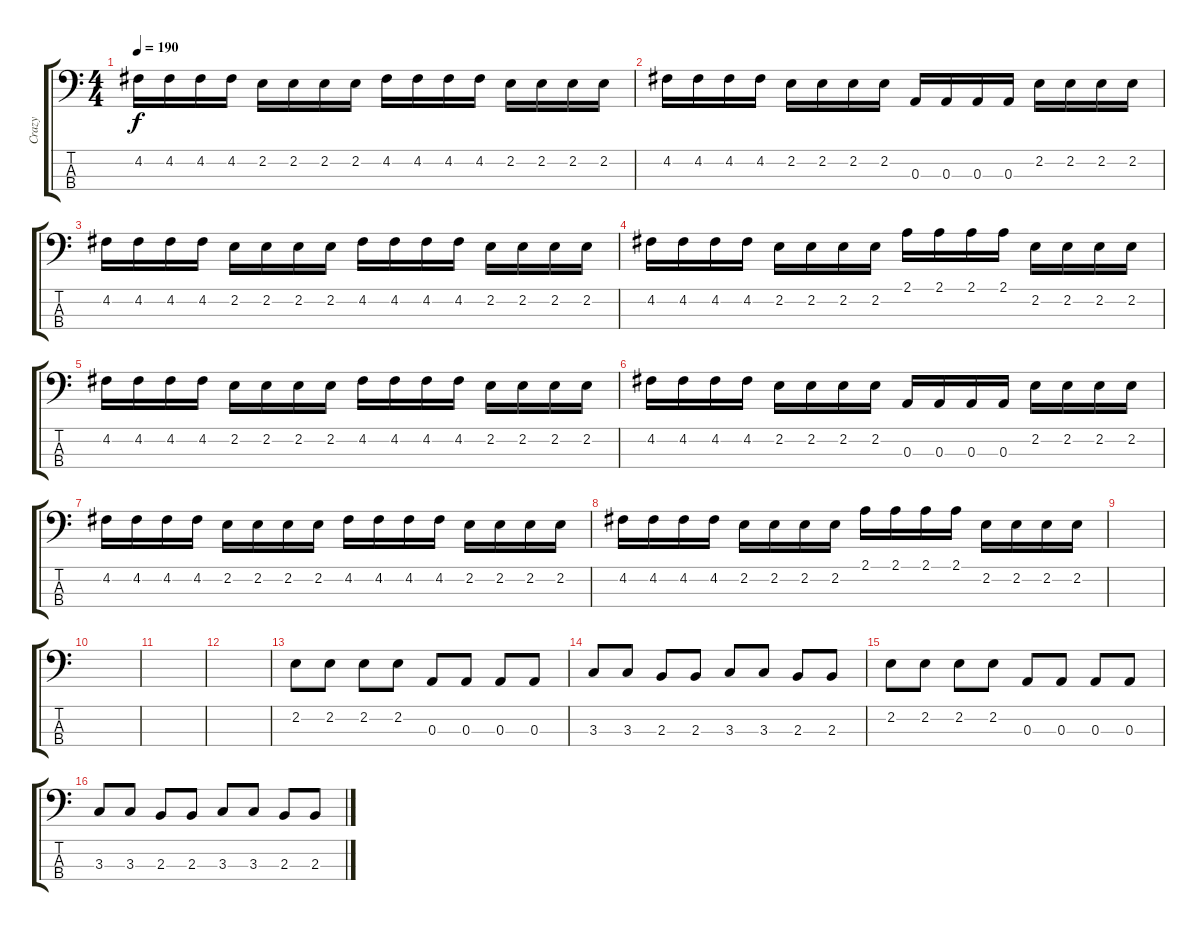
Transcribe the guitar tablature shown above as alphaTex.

\track ("Crazy" "Crazy") {instrument electricbassfinger}
\staff {score tabs}
\tuning (G2 D2 A1 E1) {hide}
\ts (4 4)
\tempo 190
\clef f4
\ks c
4.2.16{dy f} 4.2.16 4.2.16 4.2.16 2.2.16 2.2.16 2.2.16 2.2.16 4.2.16 4.2.16 4.2.16 4.2.16 2.2.16 2.2.16 2.2.16 2.2.16 |
4.2.16 4.2.16 4.2.16 4.2.16 2.2.16 2.2.16 2.2.16 2.2.16 0.3.16 0.3.16 0.3.16 0.3.16 2.2.16 2.2.16 2.2.16 2.2.16 |
4.2.16 4.2.16 4.2.16 4.2.16 2.2.16 2.2.16 2.2.16 2.2.16 4.2.16 4.2.16 4.2.16 4.2.16 2.2.16 2.2.16 2.2.16 2.2.16 |
4.2.16 4.2.16 4.2.16 4.2.16 2.2.16 2.2.16 2.2.16 2.2.16 2.1.16 2.1.16 2.1.16 2.1.16 2.2.16 2.2.16 2.2.16 2.2.16 |
4.2.16 4.2.16 4.2.16 4.2.16 2.2.16 2.2.16 2.2.16 2.2.16 4.2.16 4.2.16 4.2.16 4.2.16 2.2.16 2.2.16 2.2.16 2.2.16 |
4.2.16 4.2.16 4.2.16 4.2.16 2.2.16 2.2.16 2.2.16 2.2.16 0.3.16 0.3.16 0.3.16 0.3.16 2.2.16 2.2.16 2.2.16 2.2.16 |
4.2.16 4.2.16 4.2.16 4.2.16 2.2.16 2.2.16 2.2.16 2.2.16 4.2.16 4.2.16 4.2.16 4.2.16 2.2.16 2.2.16 2.2.16 2.2.16 |
4.2.16 4.2.16 4.2.16 4.2.16 2.2.16 2.2.16 2.2.16 2.2.16 2.1.16 2.1.16 2.1.16 2.1.16 2.2.16 2.2.16 2.2.16 2.2.16 |
|
|
|
|
2.2.8 2.2.8 2.2.8 2.2.8 0.3.8 0.3.8 0.3.8 0.3.8 |
3.3.8 3.3.8 2.3.8 2.3.8 3.3.8 3.3.8 2.3.8 2.3.8 |
2.2.8 2.2.8 2.2.8 2.2.8 0.3.8 0.3.8 0.3.8 0.3.8 |
3.3.8 3.3.8 2.3.8 2.3.8 3.3.8 3.3.8 2.3.8 2.3.8
